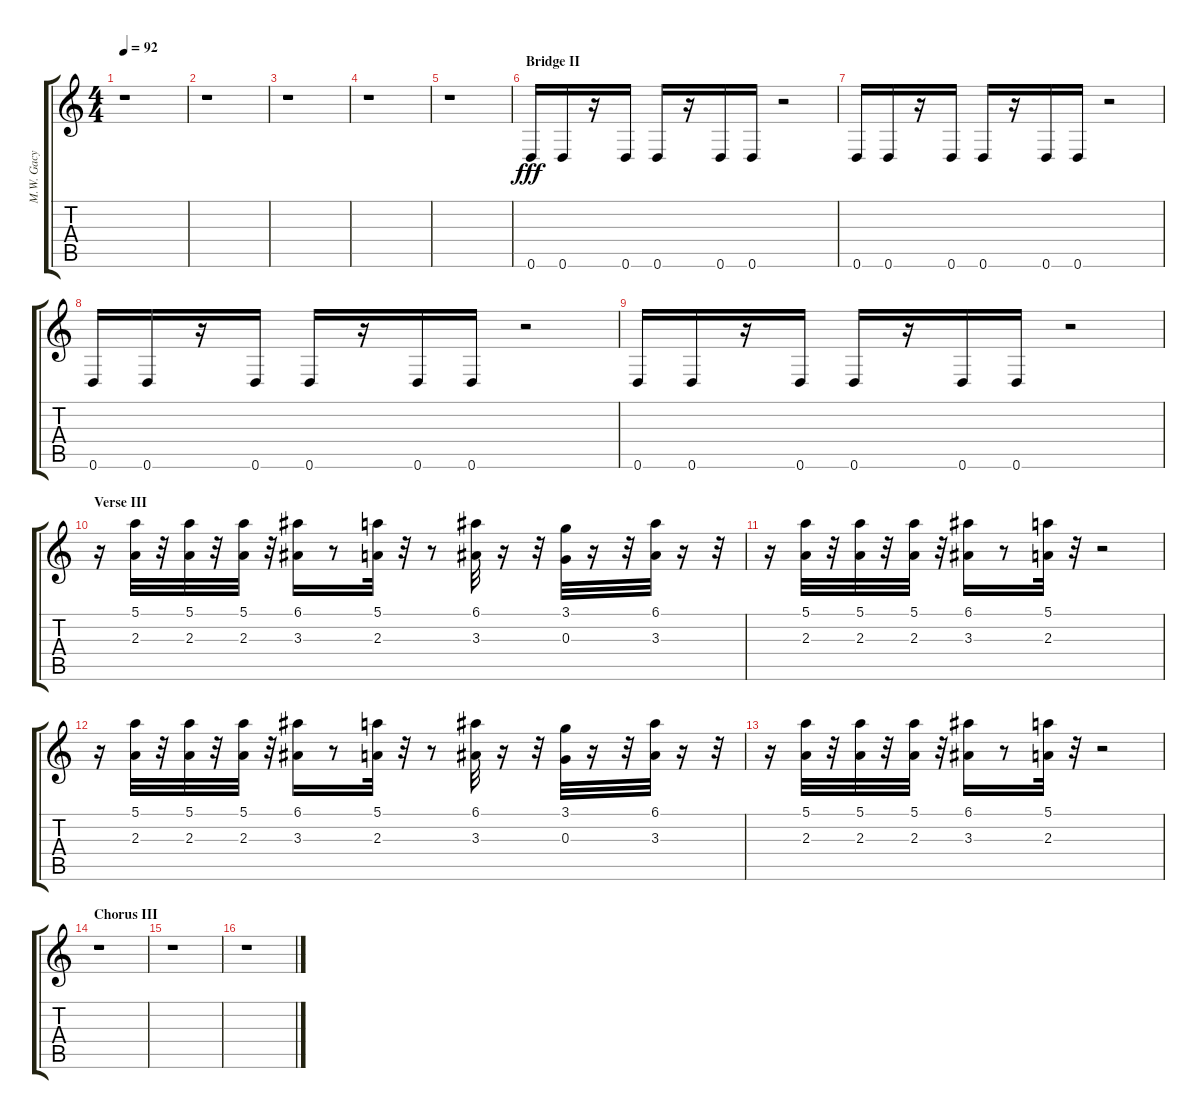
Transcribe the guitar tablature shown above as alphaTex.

\track ("M.W. Gacy" "M.W. Gacy") {instrument synthbass1}
\staff {score tabs}
\tuning (E4 B3 G3 D3 A2 D2) {hide}
\ts (4 4)
\tempo 92
\clef g2
\ks c
r.1{dy fff} |
r.1 |
r.1 |
r.1 |
r.1 |
\section ("" "Bridge II")
0.6.16 0.6.16 r.16 0.6.16 0.6.16 r.16 0.6.16 0.6.16 r.2 |
0.6.16 0.6.16 r.16 0.6.16 0.6.16 r.16 0.6.16 0.6.16 r.2 |
0.6.16 0.6.16 r.16 0.6.16 0.6.16 r.16 0.6.16 0.6.16 r.2 |
0.6.16 0.6.16 r.16 0.6.16 0.6.16 r.16 0.6.16 0.6.16 r.2 |
\section ("" "Verse III")
r.16 (5.1 2.3).32 r.32 (5.1 2.3).32 r.32 (5.1 2.3).32 r.32 (6.1 3.3).16 r.8 (5.1 2.3).32 r.32 r.8 (6.1 3.3).32 r.16 r.32 (3.1 0.3).32 r.16 r.32 (6.1 3.3).32 r.16 r.32 |
r.16 (5.1 2.3).32 r.32 (5.1 2.3).32 r.32 (5.1 2.3).32 r.32 (6.1 3.3).16 r.8 (5.1 2.3).32 r.32 r.2 |
r.16 (5.1 2.3).32 r.32 (5.1 2.3).32 r.32 (5.1 2.3).32 r.32 (6.1 3.3).16 r.8 (5.1 2.3).32 r.32 r.8 (6.1 3.3).32 r.16 r.32 (3.1 0.3).32 r.16 r.32 (6.1 3.3).32 r.16 r.32 |
r.16 (5.1 2.3).32 r.32 (5.1 2.3).32 r.32 (5.1 2.3).32 r.32 (6.1 3.3).16 r.8 (5.1 2.3).32 r.32 r.2 |
\section ("" "Chorus III")
r.1 |
r.1 |
r.1
